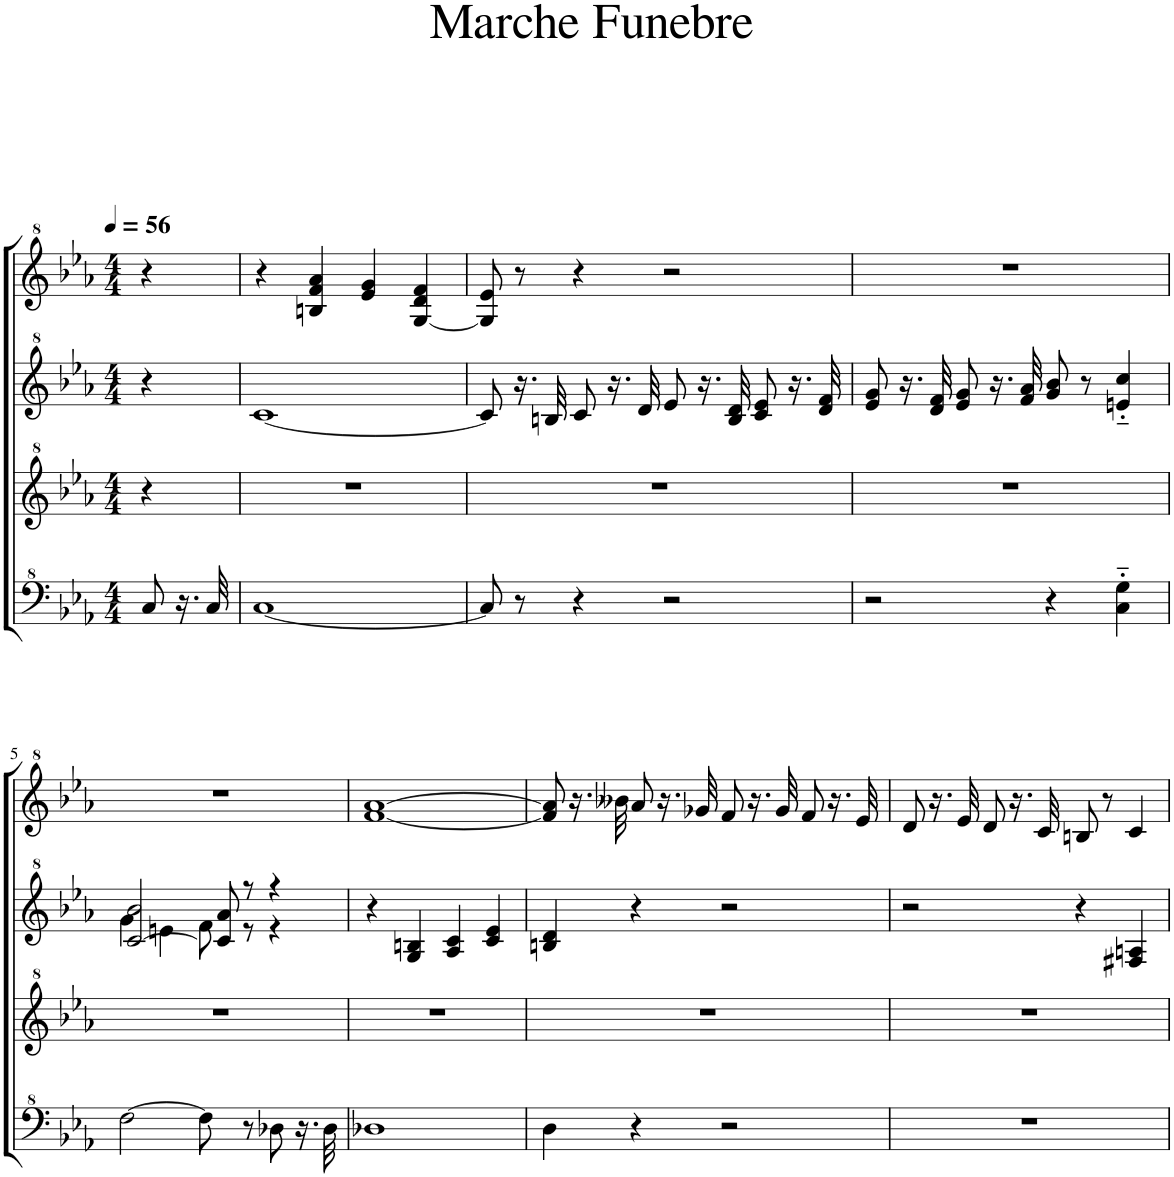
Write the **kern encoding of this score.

**kern	**kern	**kern	**kern
*part1	*part1	*part1	*part1
*staff4	*staff3	*staff2	*staff1
*I"Model III	*	*	*
*clefF^4	*clefG^2	*clefG^2	*clefG^2
*k[b-e-a-]	*k[b-e-a-]	*k[b-e-a-]	*k[b-e-a-]
*M4/4	*M4/4	*M4/4	*M4/4
*MM56	*MM56	*MM56	*MM56
=1	=1	=1	=1
8c/	4r	4r	4r
16.r	.	.	.
32c/	.	.	.
=2	=2	=2	=2
[1c	1r	[1cc	4r
.	.	.	4bn/ 4ff/ 4aa-/
.	.	.	4ee-/ 4gg/
.	.	.	[4g/ 4dd/ 4ff/
=3	=3	=3	=3
8c/]	1r	8cc/]	8g/] 8ee-/
8r	.	16.r	8r
.	.	32bn/	.
4r	.	8cc/	4r
.	.	16.r	.
.	.	32dd/	.
2r	.	8ee-/	2r
.	.	16.r	.
.	.	32b/ 32dd/	.
.	.	8cc/ 8ee-/	.
.	.	16.r	.
.	.	32dd/ 32ff/	.
=4	=4	=4	=4
2r	1r	8ee-/ 8gg/	1r
.	.	16.r	.
.	.	32dd/ 32ff/	.
.	.	8ee-/ 8gg/	.
.	.	16.r	.
.	.	32ff/ 32aa-/	.
4r	.	8gg/ 8bb-/	.
.	.	8r	.
4c\'~ 4g\'~	.	4een/'~ 4ccc/'~	.
!!LO:LB:g=z
=5	=5	=5	=5
*	*	*^	*
[2f\	1r	[2cc/ 2bb-/	4gg\	1r
.	.	.	4een\	.
8f\]	.	8cc/] 8aa-/	8ff\	.
8r	.	8r	8r	.
8d-X\	.	4r	4r	.
16.r	.	.	.	.
32d-\	.	.	.	.
*	*	*v	*v	*
=6	=6	=6	=6
1d-X	1r	4r	[1ff [1aa-
.	.	4g/ 4bn/	.
.	.	4a-/ 4cc/	.
.	.	4cc/ 4ee-/	.
=7	=7	=7	=7
4d\	1r	4bn/ 4dd/	8ff/] 8aa-/]
.	.	.	16.r
.	.	.	32bb--X\
4r	.	4r	8aa-/
.	.	.	16.r
.	.	.	32gg-X/
2r	.	2r	8ff/
.	.	.	16.r
.	.	.	32gg-/
.	.	.	8ff/
.	.	.	16.r
.	.	.	32ee-/
=8	=8	=8	=8
1r	1r	2r	8dd/
.	.	.	16.r
.	.	.	32ee-/
.	.	.	8dd/
.	.	.	16.r
.	.	.	32cc/
.	.	4r	8bn/
.	.	.	8r
.	.	4f#X/ 4an/	4cc/
=	=	=	=
*-	*-	*-	*-
